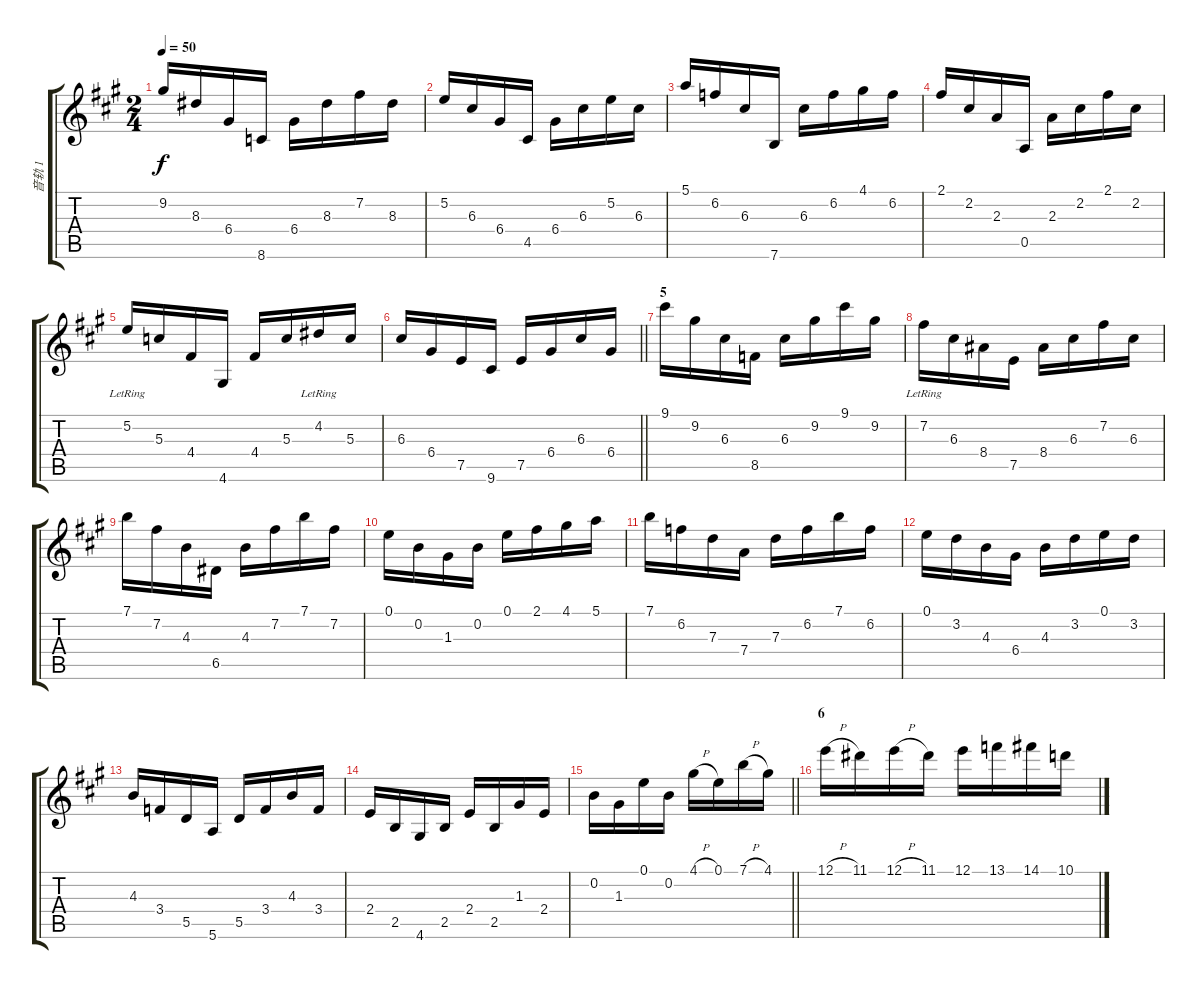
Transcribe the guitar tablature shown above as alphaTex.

\track ("音轨 1" "音轨 1") {instrument electricguitarjazz}
\staff {score tabs}
\tuning (E4 B3 G3 D3 A2 E2) {hide}
\ts (2 4)
\tempo 50
\clef g2
\ks a
9.2.16{dy f} 8.3.16 6.4.16 8.6.16 6.4.16 8.3.16 7.2.16 8.3.16 |
5.2.16 6.3.16 6.4.16 4.5.16 6.4.16 6.3.16 5.2.16 6.3.16 |
5.1.16 6.2.16 6.3.16 7.6.16 6.3.16 6.2.16 4.1.16 6.2.16 |
2.1.16 2.2.16 2.3.16 0.5.16 2.3.16 2.2.16 2.1.16 2.2.16 |
5.2{lr}.16 5.3.16 4.4.16 4.6.16 4.4.16 5.3.16 4.2{lr}.16 5.3.16 |
\barLineRight lightlight
6.3.16 6.4.16 7.5.16 9.6.16 7.5.16 6.4.16 6.3.16 6.4.16 |
\section ("" "5")
9.1.16 9.2.16 6.3.16 8.5.16 6.3.16 9.2.16 9.1.16 9.2.16 |
7.2{lr}.16 6.3.16 8.4.16 7.5.16 8.4.16 6.3.16 7.2.16 6.3.16 |
7.1.16 7.2.16 4.3.16 6.5.16 4.3.16 7.2.16 7.1.16 7.2.16 |
0.1.16 0.2.16 1.3.16 0.2.16 0.1.16 2.1.16 4.1.16 5.1.16 |
7.1.16 6.2.16 7.3.16 7.4.16 7.3.16 6.2.16 7.1.16 6.2.16 |
0.1.16 3.2.16 4.3.16 6.4.16 4.3.16 3.2.16 0.1.16 3.2.16 |
4.3.16 3.4.16 5.5.16 5.6.16 5.5.16 3.4.16 4.3.16 3.4.16 |
2.4.16 2.5.16 4.6.16 2.5.16 2.4.16 2.5.16 1.3.16 2.4.16 |
\barLineRight lightlight
0.2.16 1.3.16 0.1.16 0.2.16 4.1{h}.16 0.1.16 7.1{h}.16 4.1.16 |
\section ("" "6")
12.1{h}.16 11.1.16 12.1{h}.16 11.1.16 12.1.16 13.1.16 14.1.16 10.1.16
